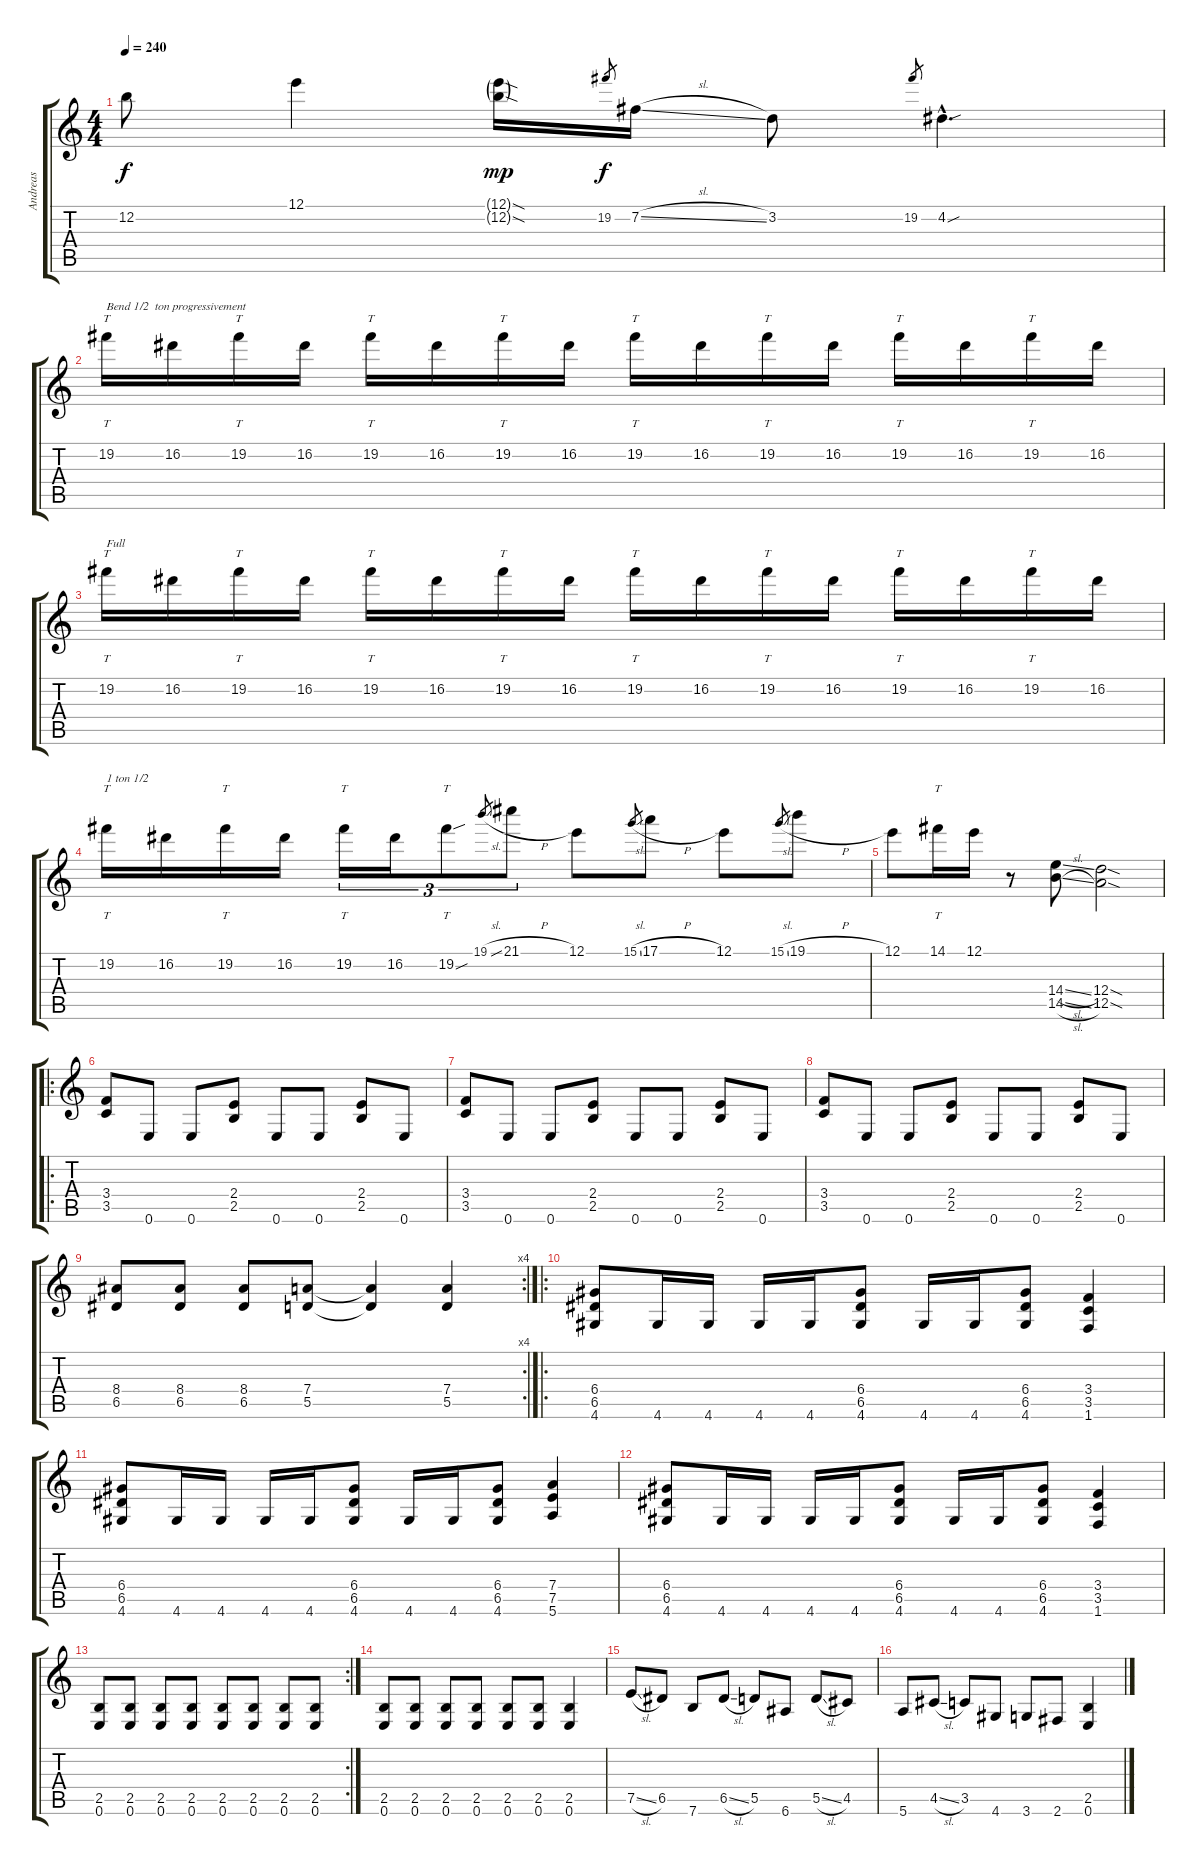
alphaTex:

\track ("Andreas" "Andreas") {instrument overdrivenguitar}
\staff {score tabs}
\tuning (E4 B3 G3 D3 A2 E2) {hide}
\ts (4 4)
\tempo 240
\clef g2
\ks c
12.2.8{dy f} 12.1.4 (12.1{sod g} 12.2{sod g}).16{dy mp} 19.2.8{gr dy f} 7.2{sl}.16 3.2.8 19.2.8{gr} 4.2{sou hac}.4{d} |
19.2.16{tt txt "Bend 1/2  ton progressivement"} 16.2.16 19.2.16{tt} 16.2.16 19.2.16{tt} 16.2.16 19.2.16{tt} 16.2.16 19.2.16{tt} 16.2.16 19.2.16{tt} 16.2.16 19.2.16{tt} 16.2.16 19.2.16{tt} 16.2.16 |
19.2.16{tt txt "Full"} 16.2.16 19.2.16{tt} 16.2.16 19.2.16{tt} 16.2.16 19.2.16{tt} 16.2.16 19.2.16{tt} 16.2.16 19.2.16{tt} 16.2.16 19.2.16{tt} 16.2.16 19.2.16{tt} 16.2.16 |
19.2.16{tt txt "1 ton 1/2"} 16.2.16 19.2.16{tt} 16.2.16 19.2.16{tt tu (3 2)} 16.2.16{tu (3 2)} 19.2{sou}.8{tt tu (3 2)} 19.1{sl}.8{gr} 21.1{h}.8{tu (3 2)} 12.1.8 15.1{sl}.8{gr} 17.1{h}.8 12.1.8 15.1{sl}.8{gr} 19.1{h}.8 |
12.1.8 14.1.16{tt} 12.1.16 r.8 (14.4{sl} 14.5{sl}).8 (12.4{sod} 12.5{sod}).2 |
\ro
(3.4 3.5).8 0.6.8 0.6.8 (2.4 2.5).8 0.6.8 0.6.8 (2.4 2.5).8 0.6.8 |
(3.4 3.5).8 0.6.8 0.6.8 (2.4 2.5).8 0.6.8 0.6.8 (2.4 2.5).8 0.6.8 |
(3.4 3.5).8 0.6.8 0.6.8 (2.4 2.5).8 0.6.8 0.6.8 (2.4 2.5).8 0.6.8 |
\rc 4
(8.4 6.5).8 (8.4 6.5).8 (8.4 6.5).8 (7.4 5.5).8 (7.4{t} 5.5{t}).4 (7.4 5.5).4 |
\ro
(6.4 6.5 4.6).8 4.6.16 4.6.16 4.6.16 4.6.16 (6.4 6.5 4.6).8 4.6.16 4.6.16 (6.4 6.5 4.6).8 (3.4 3.5 1.6).4 |
(6.4 6.5 4.6).8 4.6.16 4.6.16 4.6.16 4.6.16 (6.4 6.5 4.6).8 4.6.16 4.6.16 (6.4 6.5 4.6).8 (7.4 7.5 5.6).4 |
(6.4 6.5 4.6).8 4.6.16 4.6.16 4.6.16 4.6.16 (6.4 6.5 4.6).8 4.6.16 4.6.16 (6.4 6.5 4.6).8 (3.4 3.5 1.6).4 |
\rc 2
(2.5 0.6).8 (2.5 0.6).8 (2.5 0.6).8 (2.5 0.6).8 (2.5 0.6).8 (2.5 0.6).8 (2.5 0.6).8 (2.5 0.6).8 |
(2.5 0.6).8 (2.5 0.6).8 (2.5 0.6).8 (2.5 0.6).8 (2.5 0.6).8 (2.5 0.6).8 (2.5 0.6).4 |
7.5{sl}.8 6.5.8 7.6.8 6.5{sl}.8 5.5.8 6.6.8 5.5{sl}.8 4.5.8 |
5.6.8 4.5{sl}.8 3.5.8 4.6.8 3.6.8 2.6.8 (2.5 0.6).4
